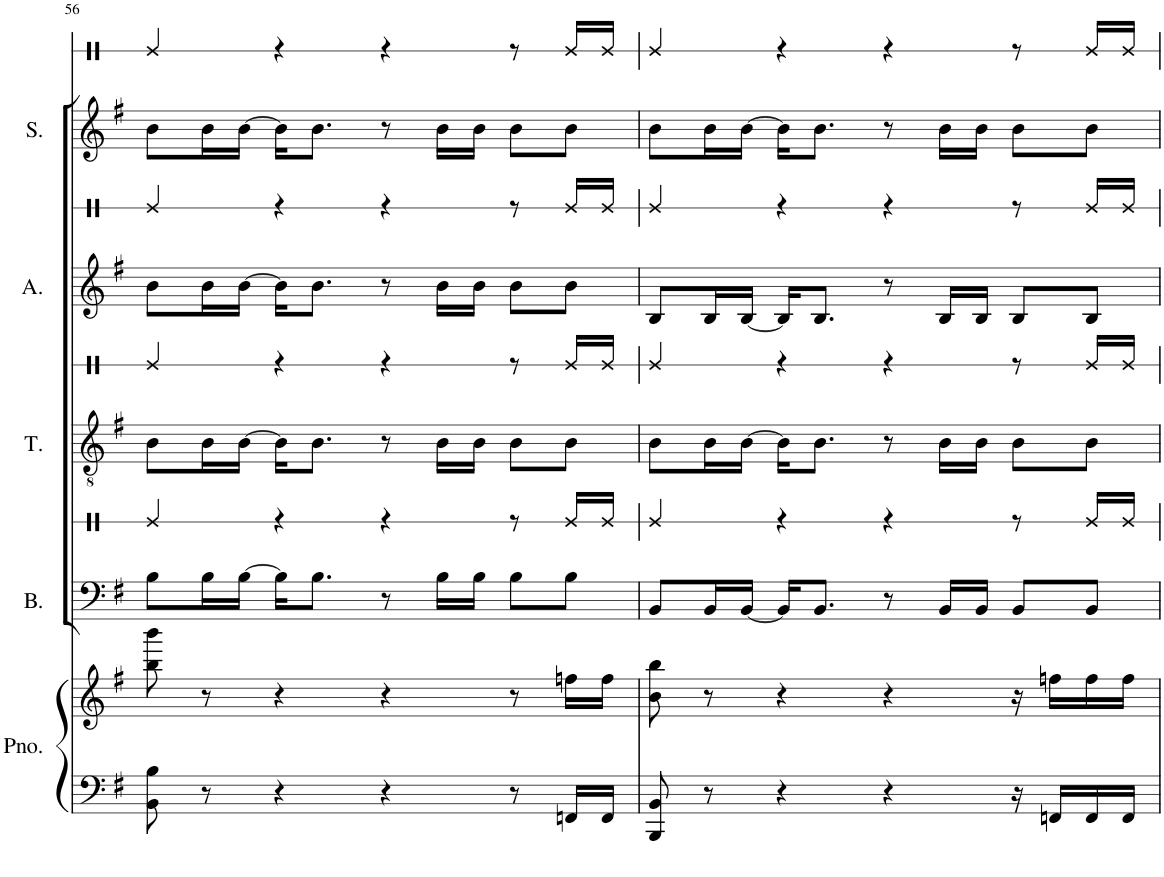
**kern	**kern	**kern	**kern	**kern	**kern
*part5	*part5	*part4	*part3	*part2	*part1
*staff6	*staff5	*staff4	*staff3	*staff2	*staff1
*I"Piano	*	*I"Bass	*I"Tenor	*I"Alto	*I"Soprano
*I'Pno.	*	*I'B.	*I'T.	*I'A.	*I'S.
!!LO:PB:g=z
*clefF4	*clefG2	*clefF4	*clefGv2	*clefG2	*clefG2
*k[f#]	*k[f#]	*k[f#]	*k[f#]	*k[f#]	*k[f#]
*M4/4	*M4/4	*M4/4	*M4/4	*M4/4	*M4/4
=56	=56	=56	=56	=56	=56
8BB\ 8B\	8bb\ 8bbb\	8B\L	8B\L	8b\L	8b\L
8r	8r	16B\L	16B\L	16b\L	16b\L
.	.	[16B\JJ	[16B\JJ	[16b\JJ	[16b\JJ
4r	4r	16B\KL]	16B\KL]	16b\KL]	16b\KL]
.	.	8.B\J	8.B\J	8.b\J	8.b\J
4r	4r	8r	8r	8r	8r
.	.	16B\LL	16B\LL	16b\LL	16b\LL
.	.	16B\JJ	16B\JJ	16b\JJ	16b\JJ
8r	8r	8B\L	8B\L	8b\L	8b\L
16FFn/LL	16ffn\LL	8B\J	8B\J	8b\J	8b\J
16FF/JJ	16ff\JJ	.	.	.	.
=57	=57	=57	=57	=57	=57
8BBB/ 8BB/	8b\ 8bb\	8BB/L	8B\L	8B/L	8b\L
8r	8r	16BB/L	16B\L	16B/L	16b\L
.	.	[16BB/JJ	[16B\JJ	[16B/JJ	[16b\JJ
4r	4r	16BB/KL]	16B\KL]	16B/KL]	16b\KL]
.	.	8.BB/J	8.B\J	8.B/J	8.b\J
4r	4r	8r	8r	8r	8r
.	.	16BB/LL	16B\LL	16B/LL	16b\LL
.	.	16BB/JJ	16B\JJ	16B/JJ	16b\JJ
16r	16r	8BB/L	8B\L	8B/L	8b\L
16FFn/LL	16ffn\LL	.	.	.	.
16FF/	16ff\	8BB/J	8B\J	8B/J	8b\J
16FF/JJ	16ff\JJ	.	.	.	.
=	=	=	=	=	=
*-	*-	*-	*-	*-	*-
